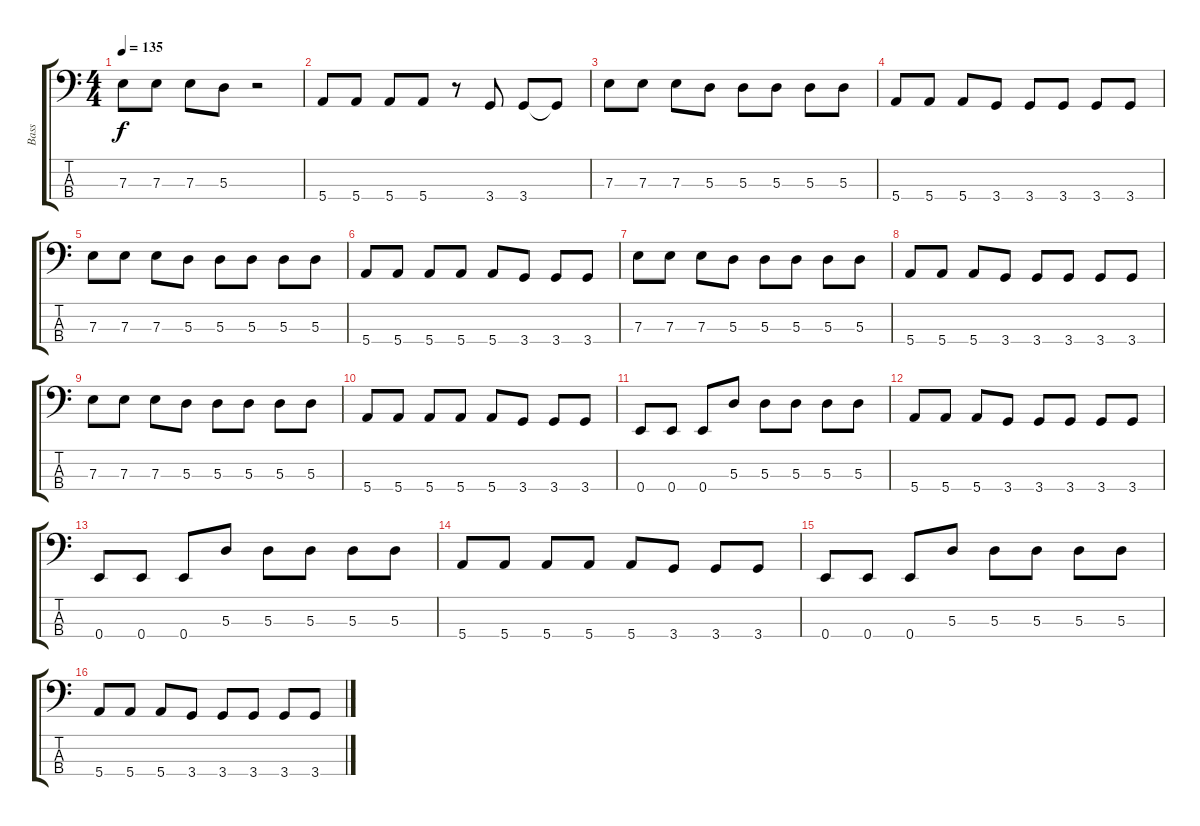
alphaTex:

\track ("Bass" "Bass") {instrument electricbassfinger}
\staff {score tabs}
\tuning (G2 D2 A1 E1) {hide}
\ts (4 4)
\tempo 135
\clef f4
\ks c
7.3.8{dy f} 7.3.8 7.3.8 5.3.8 r.2 |
5.4.8 5.4.8 5.4.8 5.4.8 r.8 3.4.8 3.4.8 3.4{t}.8 |
7.3.8 7.3.8 7.3.8 5.3.8 5.3.8 5.3.8 5.3.8 5.3.8 |
5.4.8 5.4.8 5.4.8 3.4.8 3.4.8 3.4.8 3.4.8 3.4.8 |
7.3.8 7.3.8 7.3.8 5.3.8 5.3.8 5.3.8 5.3.8 5.3.8 |
5.4.8 5.4.8 5.4.8 5.4.8 5.4.8 3.4.8 3.4.8 3.4.8 |
7.3.8 7.3.8 7.3.8 5.3.8 5.3.8 5.3.8 5.3.8 5.3.8 |
5.4.8 5.4.8 5.4.8 3.4.8 3.4.8 3.4.8 3.4.8 3.4.8 |
7.3.8 7.3.8 7.3.8 5.3.8 5.3.8 5.3.8 5.3.8 5.3.8 |
5.4.8 5.4.8 5.4.8 5.4.8 5.4.8 3.4.8 3.4.8 3.4.8 |
0.4.8 0.4.8 0.4.8 5.3.8 5.3.8 5.3.8 5.3.8 5.3.8 |
5.4.8 5.4.8 5.4.8 3.4.8 3.4.8 3.4.8 3.4.8 3.4.8 |
0.4.8 0.4.8 0.4.8 5.3.8 5.3.8 5.3.8 5.3.8 5.3.8 |
5.4.8 5.4.8 5.4.8 5.4.8 5.4.8 3.4.8 3.4.8 3.4.8 |
0.4.8 0.4.8 0.4.8 5.3.8 5.3.8 5.3.8 5.3.8 5.3.8 |
5.4.8 5.4.8 5.4.8 3.4.8 3.4.8 3.4.8 3.4.8 3.4.8
